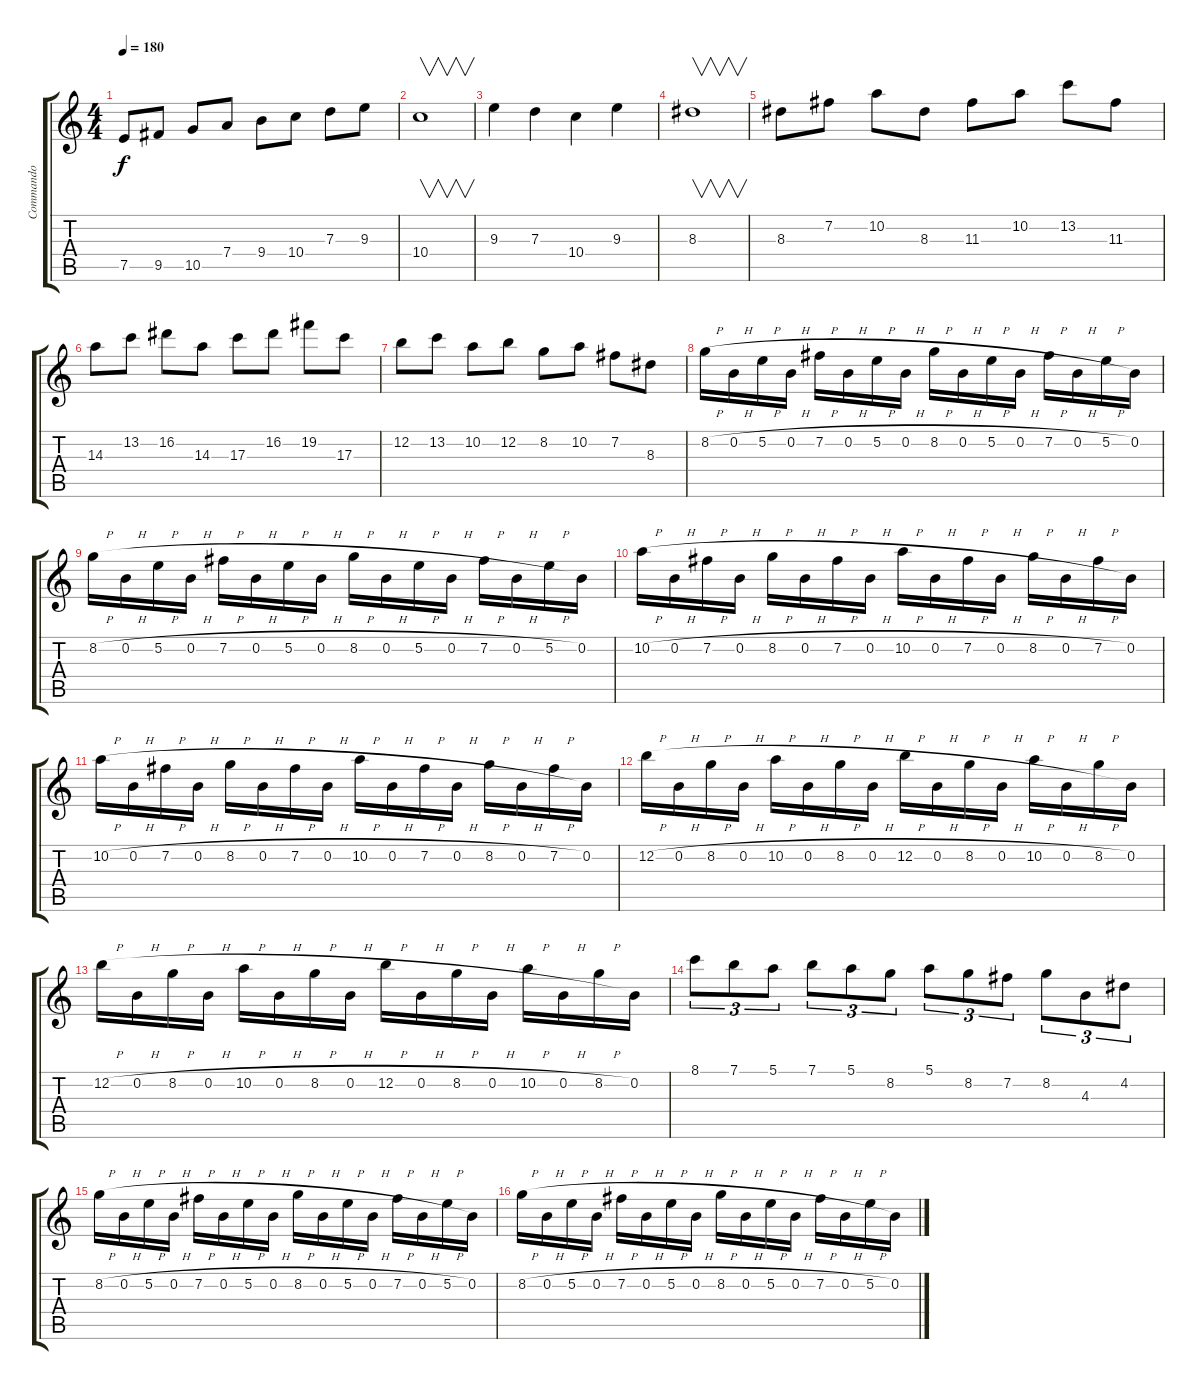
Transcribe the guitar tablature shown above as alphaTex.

\track ("Commando" "Commando") {instrument distortionguitar}
\staff {score tabs}
\tuning (E4 B3 G3 D3 A2 E2) {hide}
\ts (4 4)
\tempo 180
\clef g2
\ks c
7.5.8{dy f} 9.5.8 10.5.8 7.4.8 9.4.8 10.4.8 7.3.8 9.3.8 |
10.4.1{v} |
9.3.4 7.3.4 10.4.4 9.3.4 |
8.3.1{v} |
8.3.8 7.2.8 10.2.8 8.3.8 11.3.8 10.2.8 13.2.8 11.3.8 |
14.3.8 13.2.8 16.2.8 14.3.8 17.3.8 16.2.8 19.2.8 17.3.8 |
12.2.8 13.2.8 10.2.8 12.2.8 8.2.8 10.2.8 7.2.8 8.3.8 |
8.2{h}.16 0.2{h}.16 5.2{h}.16 0.2{h}.16 7.2{h}.16 0.2{h}.16 5.2{h}.16 0.2{h}.16 8.2{h}.16 0.2{h}.16 5.2{h}.16 0.2{h}.16 7.2{h}.16 0.2{h}.16 5.2{h}.16 0.2.16 |
8.2{h}.16 0.2{h}.16 5.2{h}.16 0.2{h}.16 7.2{h}.16 0.2{h}.16 5.2{h}.16 0.2{h}.16 8.2{h}.16 0.2{h}.16 5.2{h}.16 0.2{h}.16 7.2{h}.16 0.2{h}.16 5.2{h}.16 0.2.16 |
10.2{h}.16 0.2{h}.16 7.2{h}.16 0.2{h}.16 8.2{h}.16 0.2{h}.16 7.2{h}.16 0.2{h}.16 10.2{h}.16 0.2{h}.16 7.2{h}.16 0.2{h}.16 8.2{h}.16 0.2{h}.16 7.2{h}.16 0.2.16 |
10.2{h}.16 0.2{h}.16 7.2{h}.16 0.2{h}.16 8.2{h}.16 0.2{h}.16 7.2{h}.16 0.2{h}.16 10.2{h}.16 0.2{h}.16 7.2{h}.16 0.2{h}.16 8.2{h}.16 0.2{h}.16 7.2{h}.16 0.2.16 |
12.2{h}.16 0.2{h}.16 8.2{h}.16 0.2{h}.16 10.2{h}.16 0.2{h}.16 8.2{h}.16 0.2{h}.16 12.2{h}.16 0.2{h}.16 8.2{h}.16 0.2{h}.16 10.2{h}.16 0.2{h}.16 8.2{h}.16 0.2.16 |
12.2{h}.16 0.2{h}.16 8.2{h}.16 0.2{h}.16 10.2{h}.16 0.2{h}.16 8.2{h}.16 0.2{h}.16 12.2{h}.16 0.2{h}.16 8.2{h}.16 0.2{h}.16 10.2{h}.16 0.2{h}.16 8.2{h}.16 0.2.16 |
8.1.8{tu (3 2)} 7.1.8{tu (3 2)} 5.1.8{tu (3 2)} 7.1.8{tu (3 2)} 5.1.8{tu (3 2)} 8.2.8{tu (3 2)} 5.1.8{tu (3 2)} 8.2.8{tu (3 2)} 7.2.8{tu (3 2)} 8.2.8{tu (3 2)} 4.3.8{tu (3 2)} 4.2.8{tu (3 2)} |
8.2{h}.16 0.2{h}.16 5.2{h}.16 0.2{h}.16 7.2{h}.16 0.2{h}.16 5.2{h}.16 0.2{h}.16 8.2{h}.16 0.2{h}.16 5.2{h}.16 0.2{h}.16 7.2{h}.16 0.2{h}.16 5.2{h}.16 0.2.16 |
8.2{h}.16 0.2{h}.16 5.2{h}.16 0.2{h}.16 7.2{h}.16 0.2{h}.16 5.2{h}.16 0.2{h}.16 8.2{h}.16 0.2{h}.16 5.2{h}.16 0.2{h}.16 7.2{h}.16 0.2{h}.16 5.2{h}.16 0.2.16
